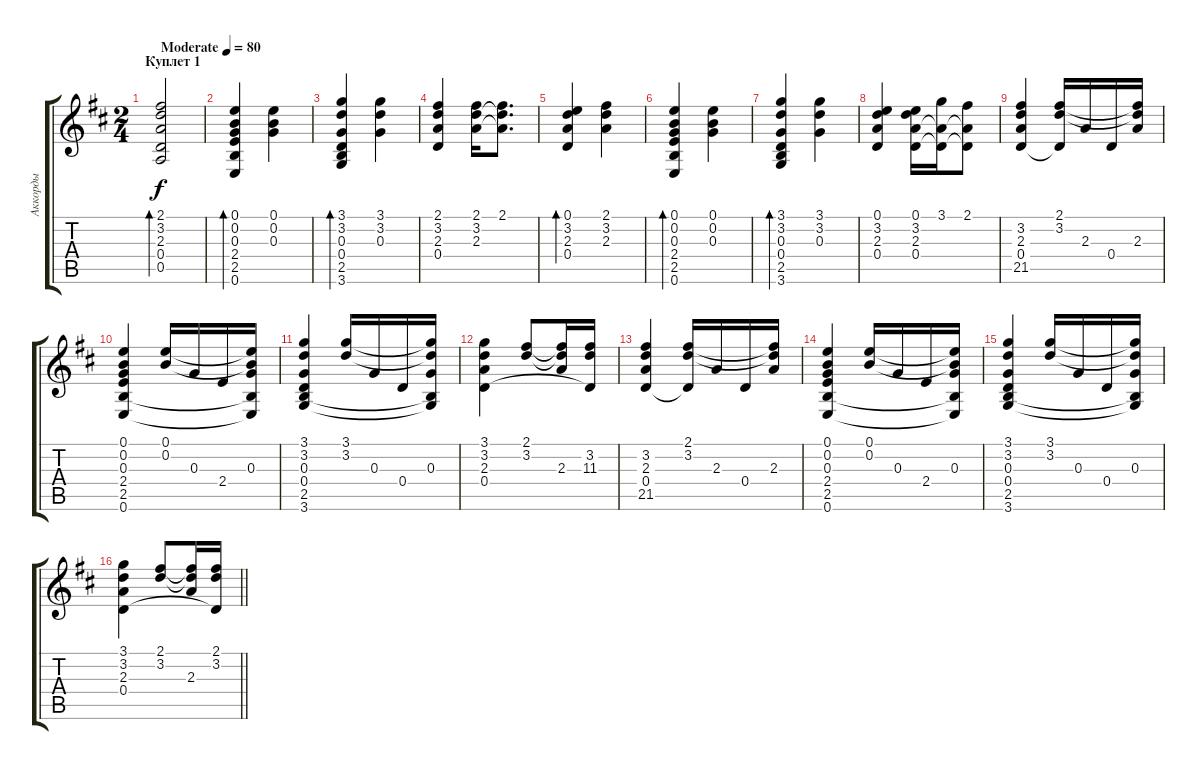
\track ("Аккорды" "Аккорды") {instrument acousticguitarsteel}
\staff {score tabs}
\tuning (E4 B3 G3 D3 A2 E2) {hide}
\ts (2 4)
\section ("" "Куплет 1")
\tempo (80 "Moderate")
\clef g2
\ks d
(2.1 3.2 2.3 0.4 0.5).2{bd 120 dy f instrument acousticguitarsteel} |
(0.1 0.2 0.3 2.4 2.5 0.6).4{bd 120} (0.1 0.2 0.3).4 |
(3.1 3.2 0.3 0.4 2.5 3.6).4{bd 120} (3.1 3.2 0.3).4 |
(2.1 3.2 2.3 0.4).4 (2.1 3.2 2.3).16 (2.1 3.2{t} 2.3{t}).8{d} |
(0.1 3.2 2.3 0.4).4{bd 120} (2.1 3.2 2.3).4 |
(0.1 0.2 0.3 2.4 2.5 0.6).4{bd 120} (0.1 0.2 0.3).4 |
(3.1 3.2 0.3 0.4 2.5 3.6).4{bd 120} (3.1 3.2 0.3).4 |
(0.1 3.2 2.3 0.4).4 (0.1 3.2 2.3 0.4).16 (3.1 2.3{t} 0.4{t}).16 (2.1 2.3{t} 0.4{t}).8 |
(3.2 2.3 0.4 21.5).4 (2.1 3.2 0.4{t}).16 2.3.16 0.4.16 (2.1{t} 3.2{t} 2.3).16 |
(0.1 0.2 0.3 2.4 2.5 0.6).4 (0.1 0.2).16 0.3.16 2.4.16 (0.1{t} 0.2{t} 0.3 2.5{t} 0.6{t}).16 |
(3.1 3.2 0.3 0.4 2.5 3.6).4 (3.1 3.2).16 0.3.16 0.4.16 (3.1{t} 3.2{t} 0.3 2.5{t} 3.6{t}).16 |
(3.1 3.2 2.3 0.4).4 (2.1 3.2).8 (2.1{t} 3.2{t} 2.3).16 (3.2 11.3 0.4{t}).16 |
(3.2 2.3 0.4 21.5).4 (2.1 3.2 0.4{t}).16 2.3.16 0.4.16 (2.1{t} 3.2{t} 2.3).16 |
(0.1 0.2 0.3 2.4 2.5 0.6).4 (0.1 0.2).16 0.3.16 2.4.16 (0.1{t} 0.2{t} 0.3 2.5{t} 0.6{t}).16 |
(3.1 3.2 0.3 0.4 2.5 3.6).4 (3.1 3.2).16 0.3.16 0.4.16 (3.1{t} 3.2{t} 0.3 2.5{t} 3.6{t}).16 |
\barLineRight lightlight
(3.1 3.2 2.3 0.4).4 (2.1 3.2).8 (2.1{t} 3.2{t} 2.3).16 (2.1 3.2 0.4{t}).16
